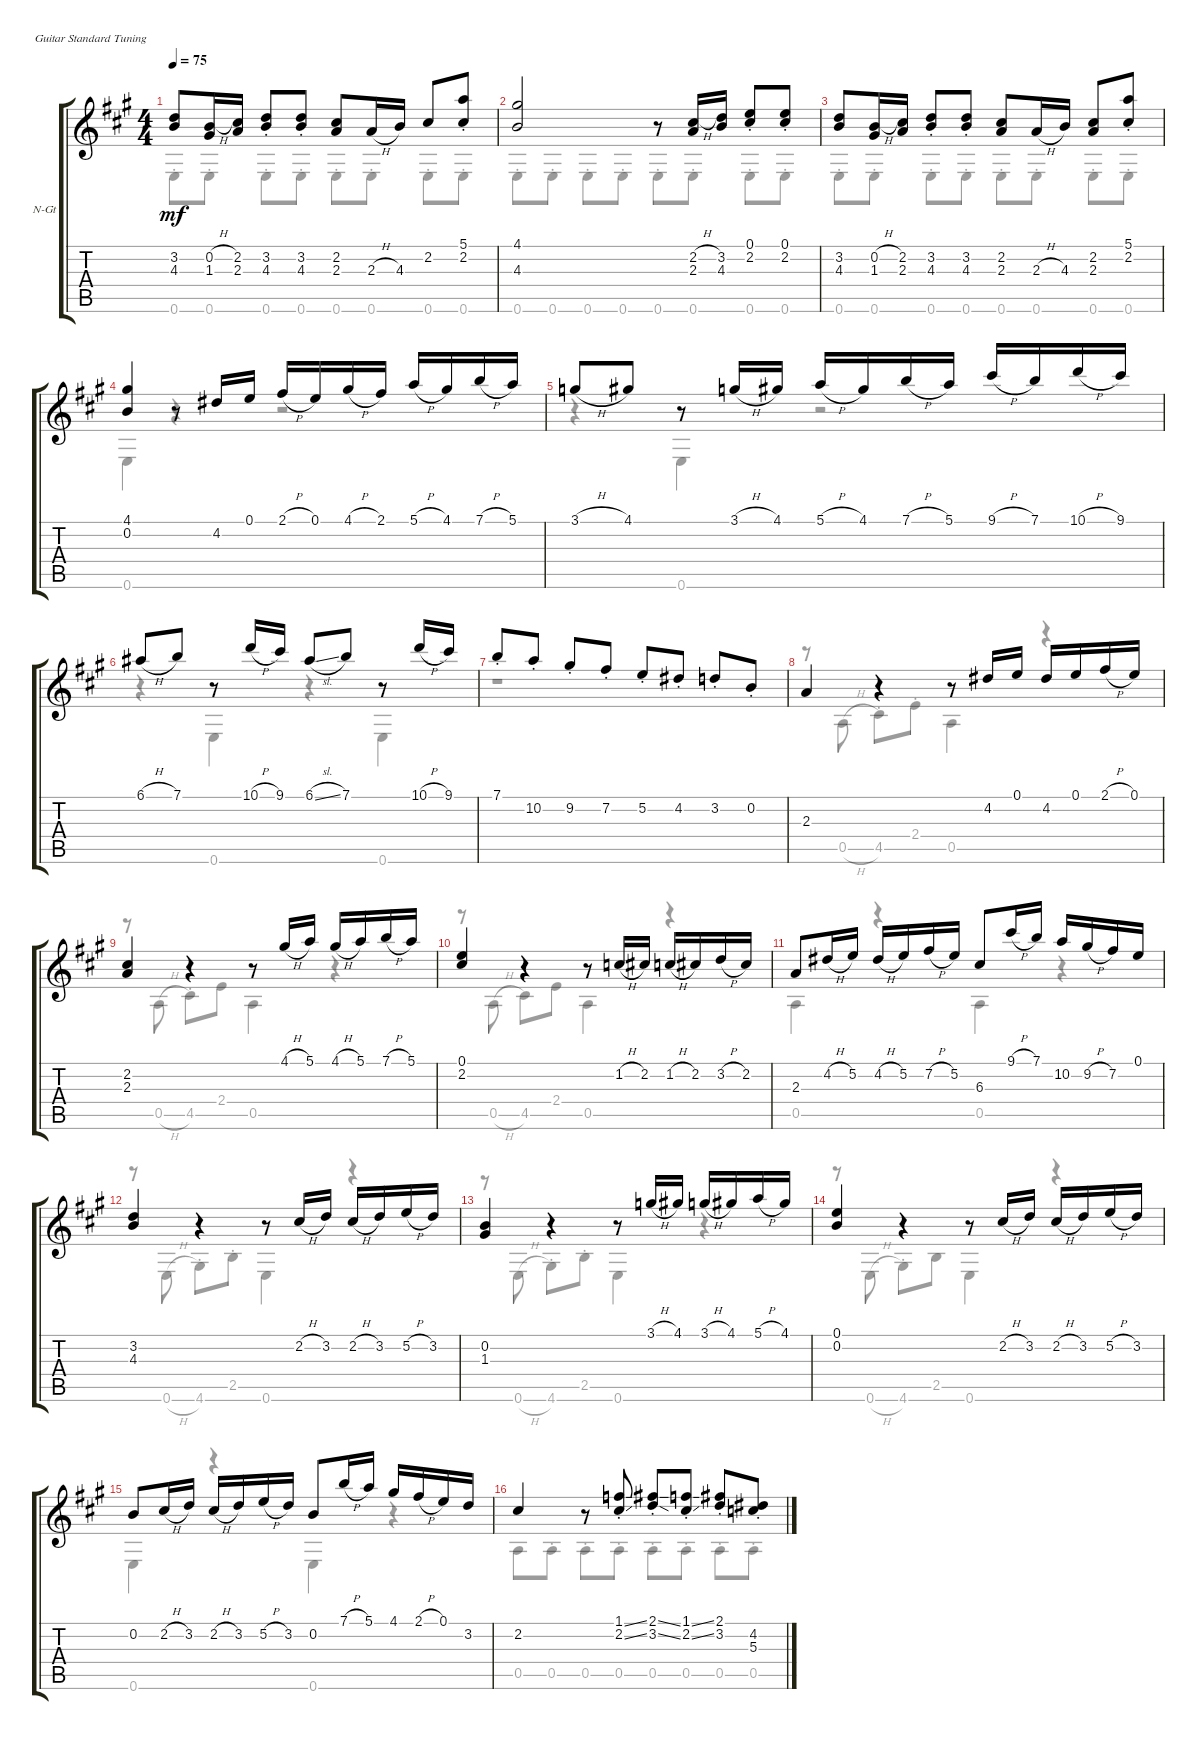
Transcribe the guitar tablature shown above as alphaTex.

\defaultSystemsLayout 4
\bracketExtendMode groupsimilarinstruments
\firstSystemTrackNameOrientation horizontal
\otherSystemsTrackNameOrientation horizontal
\track ("Nylon Guitar" "N-Gt") {instrument acousticguitarsteel}
\staff {score tabs}
\tuning (E4 B3 G3 D3 A2 E2)
\voice
\ts (4 4)
\tempo 75
\clef g2
\scale
1.07062
\ks a
(3.2 4.3).8{dy mf} (1.3 0.2{h}).16 (2.3 2.2).16 (3.2 4.3{st}).8 (3.2 4.3{st}).8 (2.3 2.2).8 2.3{h}.16 4.3.16 2.2.8 (2.2 5.1{st}).8 |
\scale
0.929382 (4.1 4.3).2 r.8 (2.3 2.2{h}).16 (3.2 4.3).16 (2.2 0.1{st}).8 (2.2 0.1{st}).8 |
\scale
1.07062 (3.2 4.3).8 (1.3 0.2{h}).16 (2.3 2.2).16 (3.2 4.3{st}).8 (3.2 4.3{st}).8 (2.2 2.3).8 2.3{h}.16 4.3.16 (2.2 2.3).8 (2.2 5.1{st}).8 |
\scale
0.929382 (4.1 0.2).4 r.8 4.2.16 0.1.16 2.1{h}.16 0.1.16 4.1{h}.16 2.1.16 5.1{h}.16 4.1.16 7.1{h}.16 5.1.16 |
\scale
1.07062 3.1{h}.8 4.1.8 r.8 3.1{h}.16 4.1.16 5.1{h}.16 4.1.16 7.1{h}.16 5.1.16 9.1{h}.16 7.1.16 10.1{h}.16 9.1.16 |
\scale
0.929382 6.1{h}.8 7.1.8 r.8 10.1{h}.16 9.1.16 6.1{sl}.8 7.1.8 r.8 10.1{h}.16 9.1.16 |
\scale
1.07062 7.1{st}.8 10.2{st}.8 9.2{st}.8 7.2{st}.8 5.2{st}.8 4.2{st}.8 3.2{st}.8 0.2{st}.8 |
\scale
0.929382 2.3.4 r.4 r.8 4.2.16 0.1.16 4.2.16 0.1.16 2.1{h}.16 0.1.16 |
\scale
1.07062 (2.2 2.3).4 r.4 r.8 4.1{h}.16 5.1.16 4.1{h}.16 5.1.16 7.1{h}.16 5.1.16 |
\scale
0.929382 (2.2 0.1).4 r.4 r.8 1.2{h}.16 2.2.16 1.2{h}.16 2.2.16 3.2{h}.16 2.2.16 |
\scale
1.07062 2.3.8 4.2{h}.16 5.2.16 4.2{h}.16 5.2.16 7.2{h}.16 5.2.16 6.3.8 9.1{h}.16 7.1.16 10.2.16 9.2{h}.16 7.2.16 0.1.16 |
\scale
0.929382 (3.2 4.3).4 r.4 r.8 2.2{h}.16 3.2.16 2.2{h}.16 3.2.16 5.2{h}.16 3.2.16 |
\scale
1.07062 (1.3 0.2).4 r.4 r.8 3.1{h}.16 4.1.16 3.1{h}.16 4.1.16 5.1{h}.16 4.1.16 |
\scale
0.929382 (0.2 0.1).4 r.4 r.8 2.2{h}.16 3.2.16 2.2{h}.16 3.2.16 5.2{h}.16 3.2.16 |
\scale
1.07062 0.2.8 2.2{h}.16 3.2.16 2.2{h}.16 3.2.16 5.2{h}.16 3.2.16 0.2.8 7.1{h}.16 5.1.16 4.1.16 2.1{h}.16 0.1.16 3.2.16 |
\scale
0.929382 2.2.4 r.8 (2.2{ss st} 1.1{ss st}).8 (2.1{ss st} 3.2{ss st}).8 (1.1{ss st} 2.2{ss st}).8 (2.1{st} 3.2{st}).8 (4.2{ss st} 5.3{ss st}).8
\voice
\clef g2
\ottava regular
\simile none
\scale
1.07062
\ks a
0.6{st}.8{dy mf} 0.6{st}.8 0.6{st}.8 0.6{st}.8 0.6{st}.8 0.6{st}.8 0.6{st}.8 0.6{st}.8 |
\scale
0.929382 0.6{st}.8 0.6{st}.8 0.6{st}.8 0.6{st}.8 0.6{st}.8 0.6{st}.8 0.6{st}.8 0.6{st}.8 |
\scale
1.07062 0.6{st}.8 0.6{st}.8 0.6{st}.8 0.6{st}.8 0.6{st}.8 0.6{st}.8 0.6{st}.8 0.6{st}.8 |
\scale
0.929382 0.6.4 r.4 r.2 |
\scale
1.07062 r.4 0.6.4 r.2 |
\scale
0.929382 r.4 0.6.4 r.4 0.6.4 |
\scale
1.07062 r.1 |
\scale
0.929382 r.8 0.5{h}.8 4.5{st}.8 2.4{st}.8 0.5.4 r.4 |
\scale
1.07062 r.8 0.5{h}.8 4.5{st}.8 2.4.8 0.5.4 r.4 |
\scale
0.929382 r.8 0.5{h}.8{beam split} 4.5.8 2.4.8 0.5.4 r.4 |
\scale
1.07062 0.5.4 r.4 0.5.4 r.4 |
\scale
0.929382 r.8 0.6{h}.8 4.6{st}.8 2.5{st}.8 0.6.4 r.4 |
\scale
1.07062 r.8 0.6{h}.8 4.6{st}.8 2.5{st}.8 0.6.4 r.4 |
\scale
0.929382 r.8 0.6{h}.8 4.6{st}.8 2.5.8 0.6.4 r.4 |
\scale
1.07062 0.6.4 r.4 0.6.4 r.4 |
\scale
0.929382 0.5.8 0.5{st}.8 0.5{st}.8 0.5{st}.8 0.5{st}.8 0.5{st}.8 0.5{st}.8 0.5{st}.8
